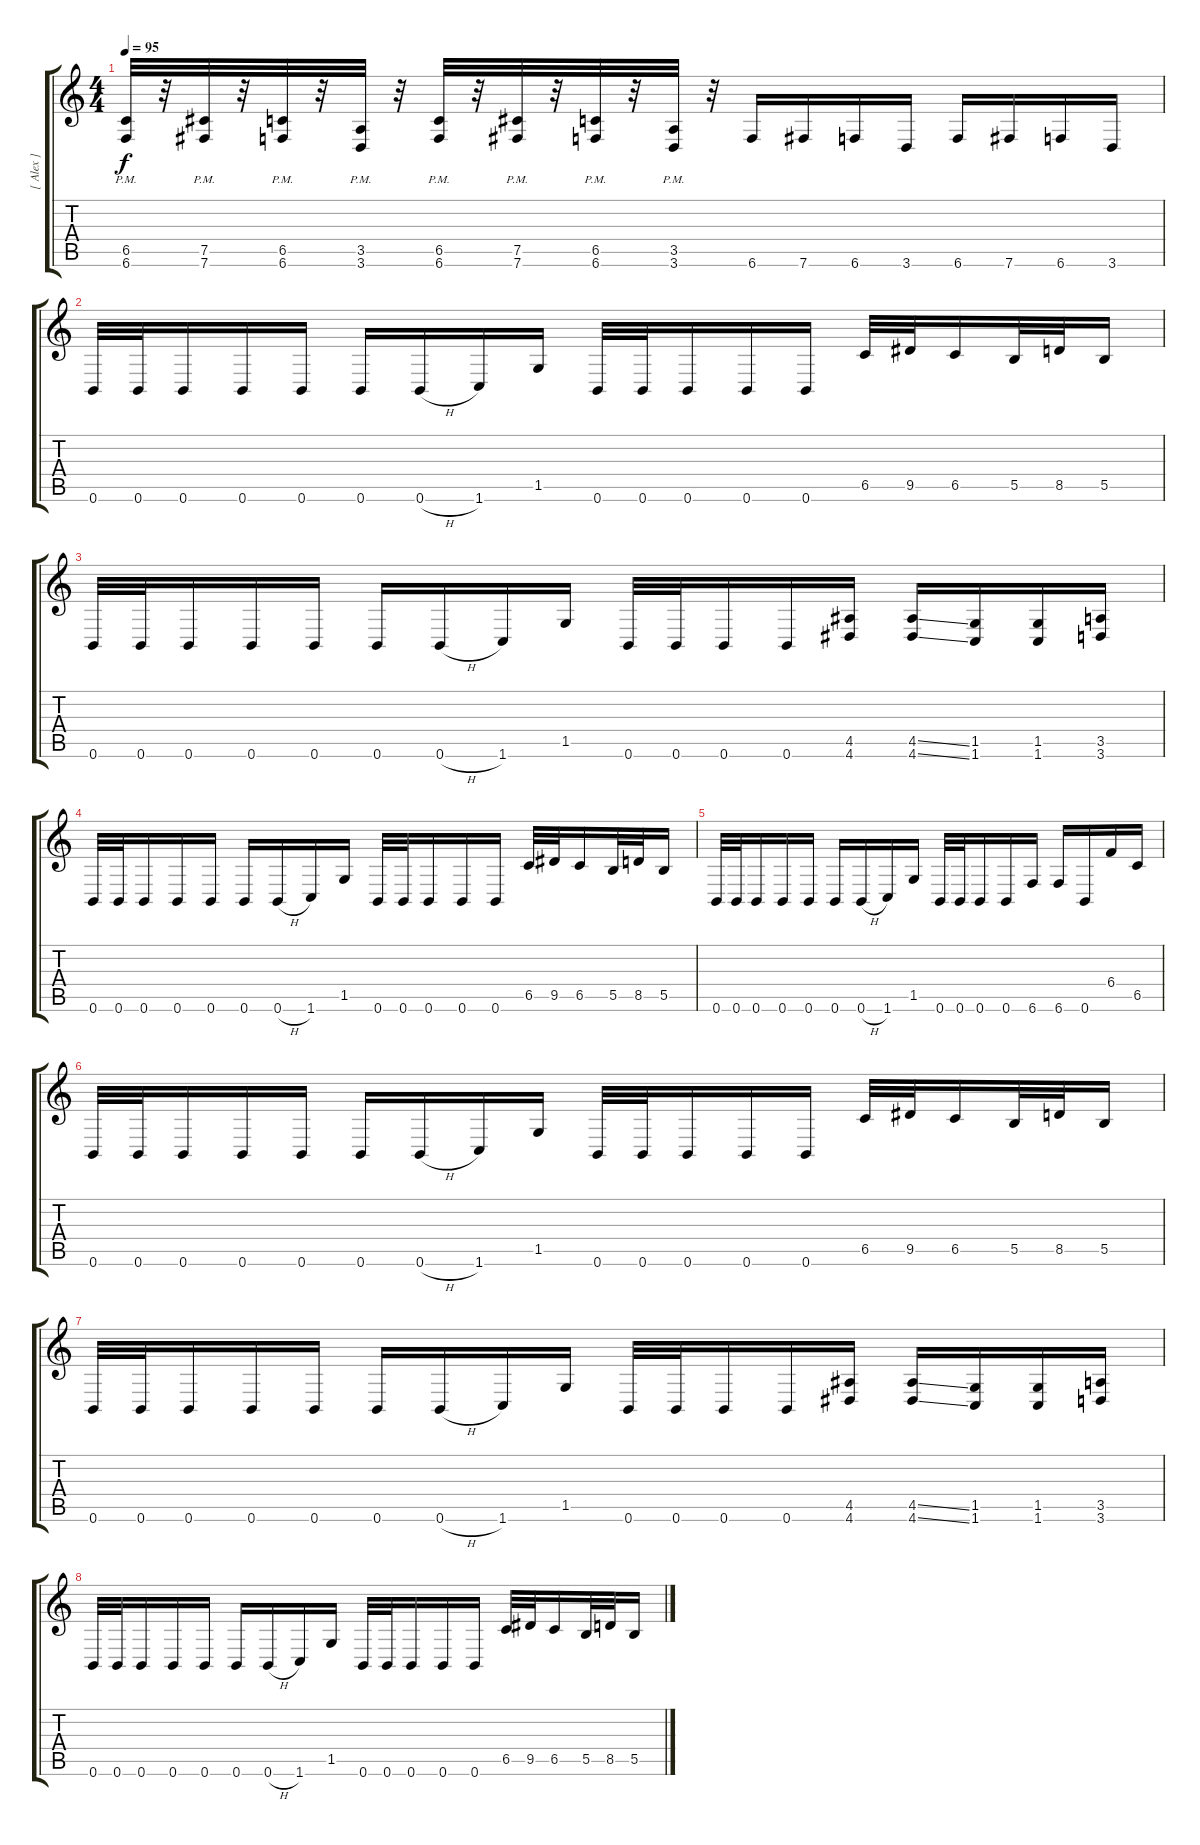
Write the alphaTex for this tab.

\track ("[ Alex ]" "[ Alex ]") {instrument overdrivenguitar}
\staff {score tabs}
\tuning (Db4 Ab3 E3 B2 Gb2 B1) {hide}
\ts (4 4)
\tempo 95
\clef g2
\ks c
(6.5{pm} 6.6{pm}).32{dy f} r.32 (7.5{pm} 7.6{pm}).32 r.32 (6.5{pm} 6.6{pm}).32 r.32 (3.5{pm} 3.6{pm}).32 r.32 (6.5{pm} 6.6{pm}).32 r.32 (7.5{pm} 7.6{pm}).32 r.32 (6.5{pm} 6.6{pm}).32 r.32 (3.5{pm} 3.6{pm}).32 r.32 6.6.16 7.6.16 6.6.16 3.6.16 6.6.16 7.6.16 6.6.16 3.6.16 |
0.6.32 0.6.32 0.6.16 0.6.16 0.6.16 0.6.16 0.6{h}.16 1.6.16 1.5.16 0.6.32 0.6.32 0.6.16 0.6.16 0.6.16 6.5.32 9.5.32 6.5.16 5.5.32 8.5.32 5.5.16 |
0.6.32 0.6.32 0.6.16 0.6.16 0.6.16 0.6.16 0.6{h}.16 1.6.16 1.5.16 0.6.32 0.6.32 0.6.16 0.6.16 (4.5 4.6).16 (4.5{ss} 4.6{ss}).16 (1.5 1.6).16 (1.5 1.6).16 (3.5 3.6).16 |
0.6.32 0.6.32 0.6.16 0.6.16 0.6.16 0.6.16 0.6{h}.16 1.6.16 1.5.16 0.6.32 0.6.32 0.6.16 0.6.16 0.6.16 6.5.32 9.5.32 6.5.16 5.5.32 8.5.32 5.5.16 |
0.6.32 0.6.32 0.6.16 0.6.16 0.6.16 0.6.16 0.6{h}.16 1.6.16 1.5.16 0.6.32 0.6.32 0.6.16 0.6.16 6.6.16 6.6.16 0.6.16 6.4.16 6.5.16 |
0.6.32 0.6.32 0.6.16 0.6.16 0.6.16 0.6.16 0.6{h}.16 1.6.16 1.5.16 0.6.32 0.6.32 0.6.16 0.6.16 0.6.16 6.5.32 9.5.32 6.5.16 5.5.32 8.5.32 5.5.16 |
0.6.32 0.6.32 0.6.16 0.6.16 0.6.16 0.6.16 0.6{h}.16 1.6.16 1.5.16 0.6.32 0.6.32 0.6.16 0.6.16 (4.5 4.6).16 (4.5{ss} 4.6{ss}).16 (1.5 1.6).16 (1.5 1.6).16 (3.5 3.6).16 |
0.6.32 0.6.32 0.6.16 0.6.16 0.6.16 0.6.16 0.6{h}.16 1.6.16 1.5.16 0.6.32 0.6.32 0.6.16 0.6.16 0.6.16 6.5.32 9.5.32 6.5.16 5.5.32 8.5.32 5.5.16
